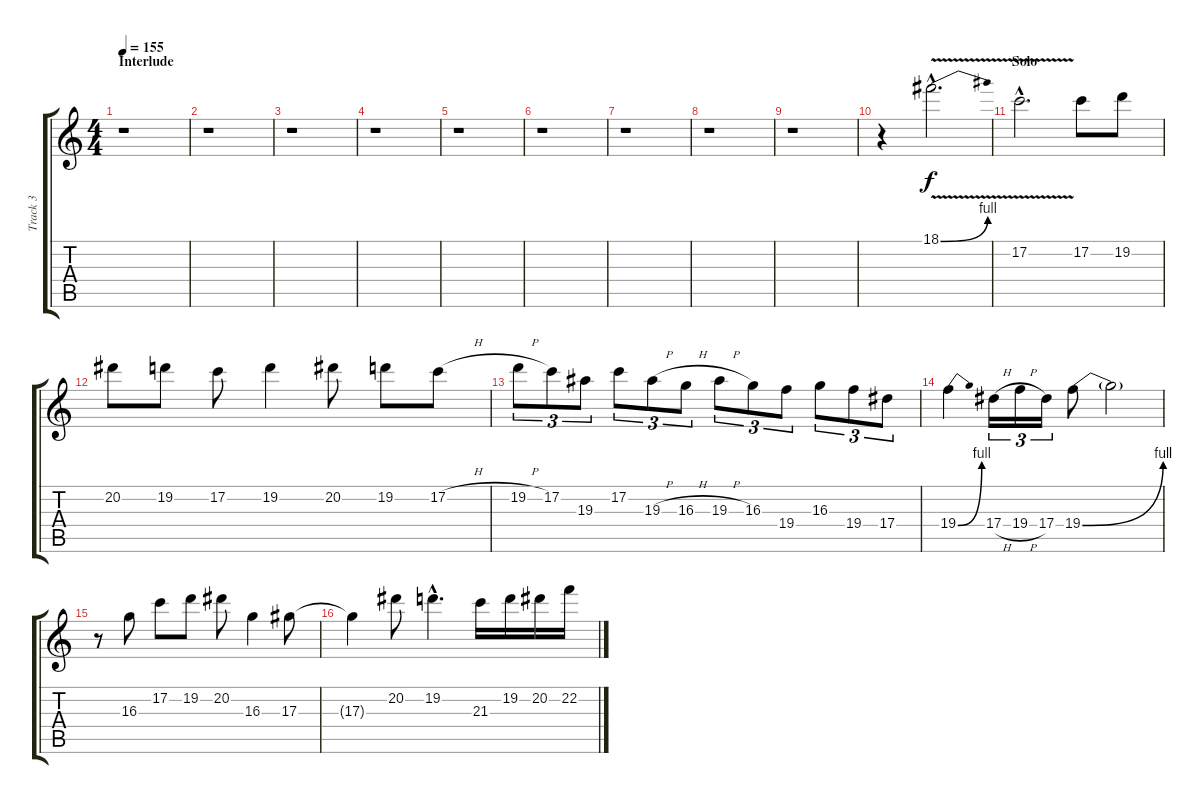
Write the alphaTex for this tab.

\track ("Track 3" "Track 3") {instrument overdrivenguitar}
\staff {score tabs}
\tuning (C4 G3 Eb3 Bb2 F2 C2) {hide}
\ts (4 4)
\section ("" "Interlude")
\tempo 155
\clef g2
\ks c
r.1{dy f} |
r.1 |
r.1 |
r.1 |
r.1 |
r.1 |
r.1 |
r.1 |
r.1 |
r.4 18.1{be (bend 0 0 60 4) v hac}.2{d} |
\section ("" "Solo")
17.2{v hac}.2{d} 17.2.8 19.2.8 |
20.2.8 19.2.8 17.2.8 19.2.4 20.2.8 19.2.8 17.2{h}.8 |
19.2{h}.8{tu (3 2)} 17.2.8{tu (3 2)} 19.3.8{tu (3 2)} 17.2.8{tu (3 2)} 19.3{h}.8{tu (3 2)} 16.3{h}.8{tu (3 2)} 19.3{h}.8{tu (3 2)} 16.3.8{tu (3 2)} 19.4.8{tu (3 2)} 16.3.8{tu (3 2)} 19.4.8{tu (3 2)} 17.4.8{tu (3 2)} |
19.4{be (bend 0 0 60 4)}.4 17.4{h}.16{tu (3 2)} 19.4{h}.16{tu (3 2)} 17.4.16{tu (3 2)} 19.4{be (bend 0 0 60 4)}.8 19.4{t}.2 |
r.8 16.3.8 17.2.8 19.2.8 20.2.8 16.3.4 17.3.8 |
17.3{t}.4 20.2.8 19.2{hac}.4{d} 21.3.16 19.2.16 20.2.16 22.2.16
